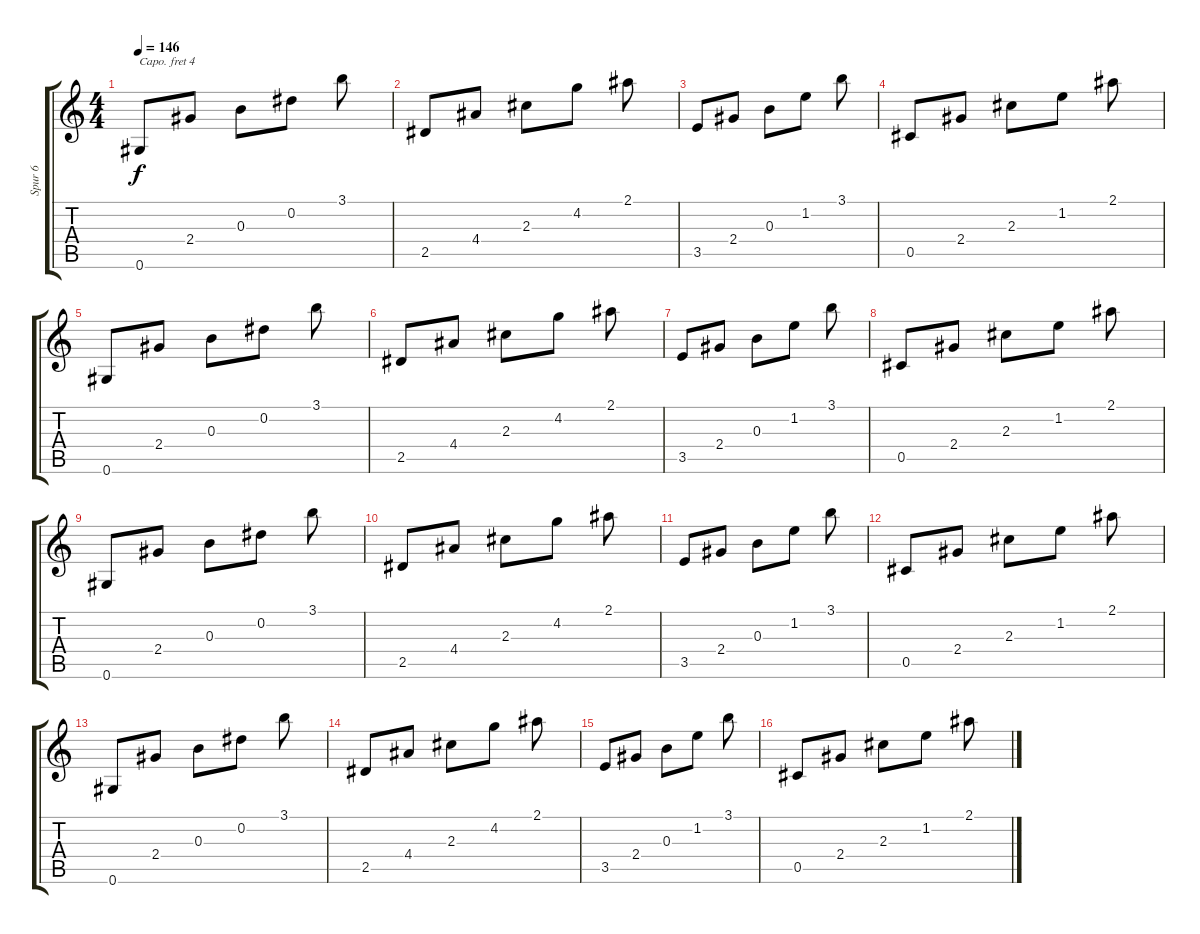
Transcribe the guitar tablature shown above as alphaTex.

\track ("Spur 6" "Spur 6") {instrument acousticbass}
\staff {score tabs}
\capo 4
\tuning (E4 B3 G3 D3 A2 E2) {hide}
\ts (4 4)
\tempo 146
\clef g2
\ks c
0.6.8{dy f instrument acousticbass} 2.4.8 0.3.8 0.2.8 3.1.8 |
2.5.8 4.4.8 2.3.8 4.2.8 2.1.8 |
3.5.8 2.4.8 0.3.8 1.2.8 3.1.8 |
0.5.8 2.4.8 2.3.8 1.2.8 2.1.8 |
0.6.8 2.4.8 0.3.8 0.2.8 3.1.8 |
2.5.8 4.4.8 2.3.8 4.2.8 2.1.8 |
3.5.8 2.4.8 0.3.8 1.2.8 3.1.8 |
0.5.8 2.4.8 2.3.8 1.2.8 2.1.8 |
0.6.8 2.4.8 0.3.8 0.2.8 3.1.8 |
2.5.8 4.4.8 2.3.8 4.2.8 2.1.8 |
3.5.8 2.4.8 0.3.8 1.2.8 3.1.8 |
0.5.8 2.4.8 2.3.8 1.2.8 2.1.8 |
0.6.8 2.4.8 0.3.8 0.2.8 3.1.8 |
2.5.8 4.4.8 2.3.8 4.2.8 2.1.8 |
3.5.8 2.4.8 0.3.8 1.2.8 3.1.8 |
0.5.8 2.4.8 2.3.8 1.2.8 2.1.8
